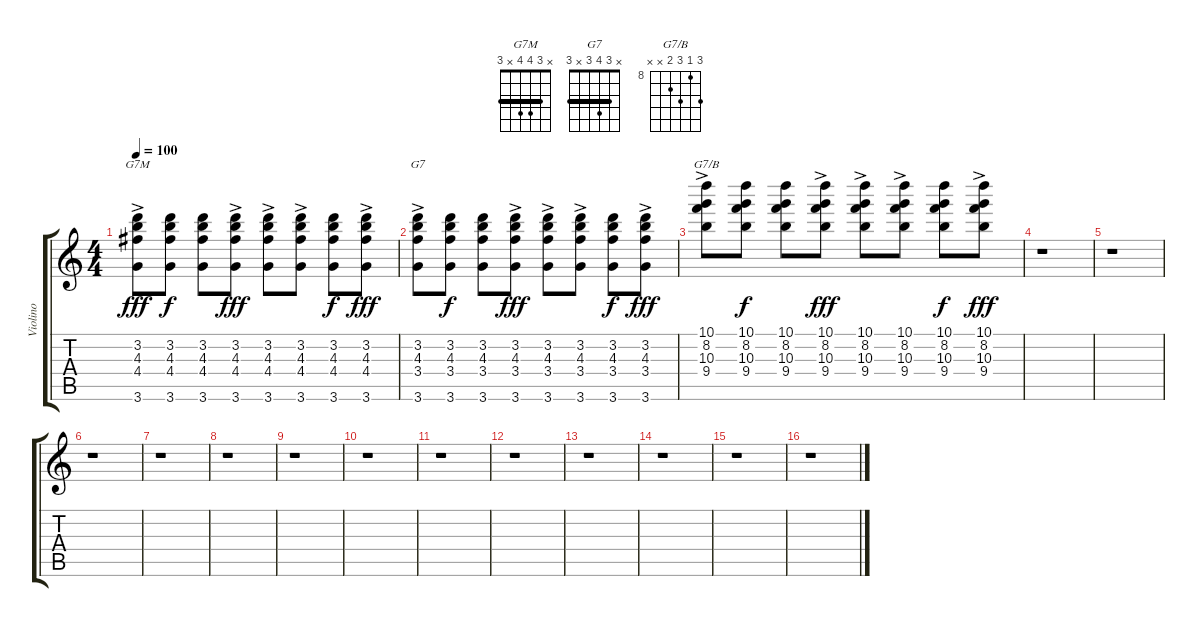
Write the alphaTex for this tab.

\track ("Violino" "Violino") {instrument tremolostrings}
\staff {score tabs}
\tuning (E6 B5 G5 D5 A4 E4) {hide}
\chord ("G7M" x 3 4 4 x 3) {barre 3}
\chord ("G7" x 3 4 3 x 3) {barre 3}
\chord ("G7/B" 10 8 10 9 x x) {firstfret 8}
\ts (4 4)
\tempo 100
\clef g2
\ks c
(3.2{ac} 4.3 4.4 3.6).8{ch "G7M" dy fff} (3.2 4.3 4.4 3.6).8{dy f} (3.2 4.3 4.4 3.6).8 (3.2{ac} 4.3 4.4 3.6).8{dy fff} (3.2{ac} 4.3 4.4 3.6).8 (3.2{ac} 4.3 4.4 3.6).8 (3.2 4.3 4.4 3.6).8{dy f} (3.2{ac} 4.3 4.4 3.6).8{dy fff} |
(3.2{ac} 4.3 3.4 3.6).8{ch "G7"} (3.2 4.3 3.4 3.6).8{dy f} (3.2 4.3 3.4 3.6).8 (3.2{ac} 4.3 3.4 3.6).8{dy fff} (3.2{ac} 4.3 3.4 3.6).8 (3.2{ac} 4.3 3.4 3.6).8 (3.2 4.3 3.4 3.6).8{dy f} (3.2{ac} 4.3 3.4 3.6).8{dy fff} |
(10.1{ac} 8.2 10.3 9.4).8{ch "G7/B"} (10.1 8.2 10.3 9.4).8{dy f} (10.1 8.2 10.3 9.4).8 (10.1{ac} 8.2 10.3 9.4).8{dy fff} (10.1{ac} 8.2 10.3 9.4).8 (10.1{ac} 8.2 10.3 9.4).8 (10.1 8.2 10.3 9.4).8{dy f} (10.1{ac} 8.2 10.3 9.4).8{dy fff} |
r.1 |
r.1 |
r.1 |
r.1 |
r.1 |
r.1 |
r.1 |
r.1 |
r.1 |
r.1 |
r.1 |
r.1 |
r.1
